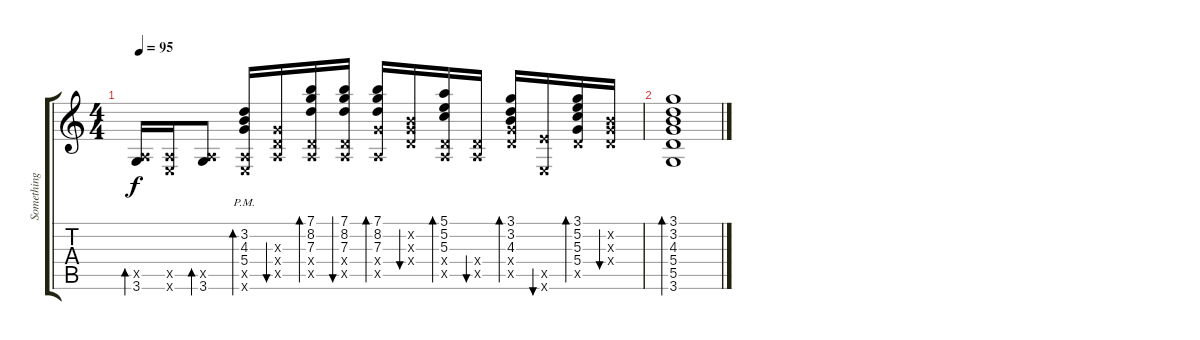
\track ("Something Like Olivia" "Something ") {instrument acousticguitarsteel}
\staff {score tabs}
\tuning (E4 B3 G3 D3 A2 E2) {hide}
\ts (4 4)
\tempo 95
\clef g2
\ks c
(0.5{x} 3.6).16{bd 30 dy f} (0.5{x} 0.6{x}).16 (0.5{x} 3.6).8{bd 30} (3.2{pm} 4.3{pm} 5.4{pm} 0.5{x} 0.6{x}).16{bd 30} (0.3{x} 0.4{x} 0.5{x}).16{bu 30} (7.1 8.2 7.3 0.4{x} 0.5{x}).16{bd 30} (7.1 8.2 7.3 0.4{x} 0.5{x}).16{bu 30} (7.1 8.2 7.3 5.4{x} 0.5{x}).16{bd 30} (0.2{x} 0.3{x} 0.4{x}).16{bu 30} (5.1 5.2 5.3 0.4{x} 0.5{x}).16{bd 30} (0.4{x} 0.5{x}).16{bu 30} (3.1 3.2 4.3 5.4{x} 5.5{x}).16{bd 30} (7.5{x} 0.6{x}).16{bu 30} (3.1 5.2 5.3 5.4 5.5{x}).16{bd 30} (0.2{x} 0.3{x} 0.4{x}).16{bu 60} |
(3.1 3.2 4.3 5.4 5.5 3.6).1{bd 60}
